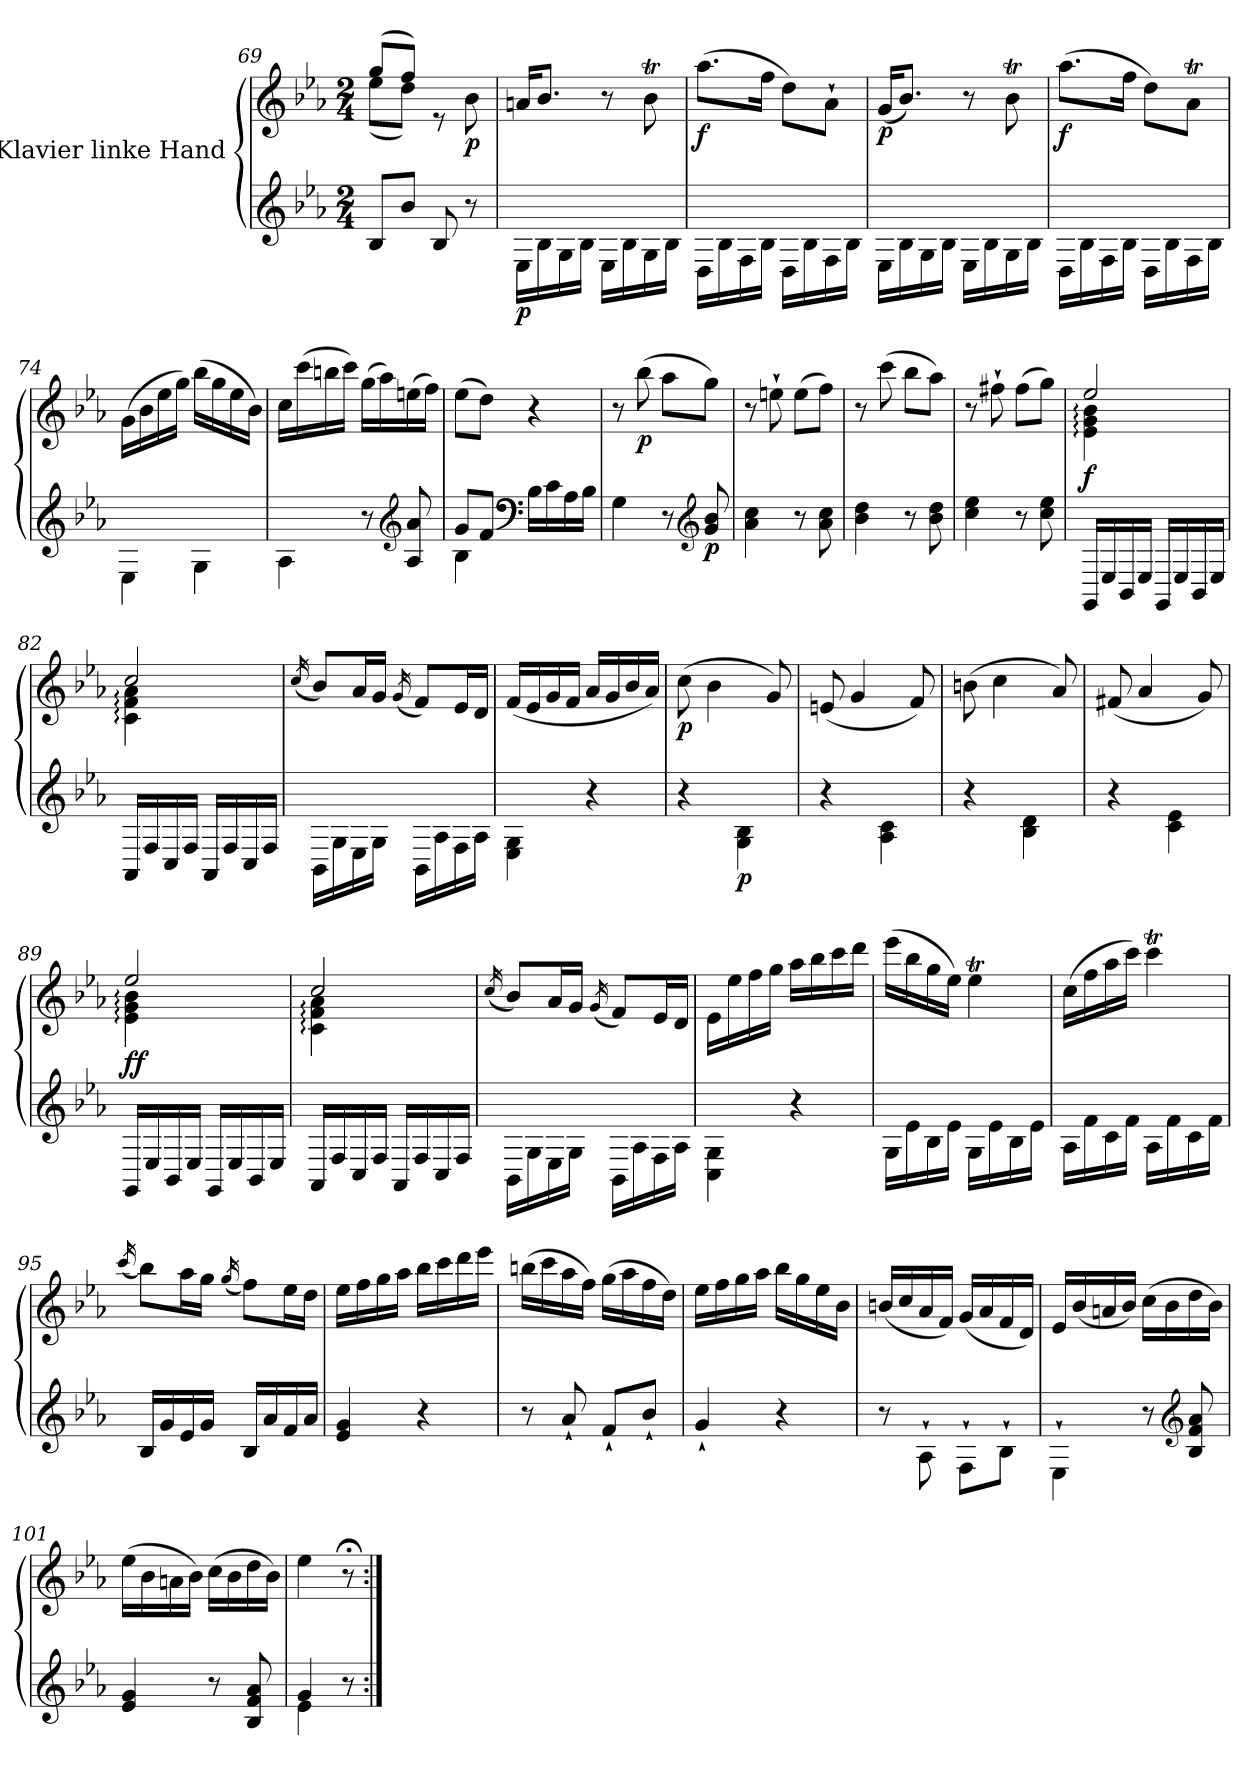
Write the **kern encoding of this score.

**kern	**kern	**dynam
*part1	*part1	*part1
*staff2	*staff1	*staff1/2
*I"Klavier linke Hand	*	*
*clefG2	*clefG2	*
*k[b-e-a-]	*k[b-e-a-]	*
*M2/4	*M2/4	*
=69	=69	=69
*	*^	*
8B-/L	(>8gg/L	(<8ee-\L	.
8b-/J	8ff/J)	8dd\J)	.
8B-/	8re	8ryy	.
!	!	!	!LO:DY:b
8r	8ryy	8b-\	p
=70	=70	=70	=70
!	!	!	!LO:DY:b=2
*	*v	*v	*
16E-\LL	16an/KL	p
16B-\	8.b-/J	.
16G\	.	.
16B-\JJ	.	.
16E-\LL	8r	.
16B-\	.	.
16G\	8b-T\	.
16B-\JJ	.	.
=71	=71	=71
!	!	!LO:DY:b
16D\LL	(>8.aa-\L	f
16B-\	.	.
16F\	.	.
16B-\JJ	16ff\Jk	.
16D\LL	8dd\L)	.
16B-\	.	.
16F\	8a-`\J	.
16B-\JJ	.	.
=72	=72	=72
!	!	!LO:DY:b
16E-\LL	(<16g/KL	p
16B-\	8.b-/J)	.
16G\	.	.
16B-\JJ	.	.
16E-\LL	8r	.
16B-\	.	.
16G\	8b-T\	.
16B-\JJ	.	.
=73	=73	=73
!	!	!LO:DY:b
16D\LL	(>8.aa-\L	f
16B-\	.	.
16F\	.	.
16B-\JJ	16ff\Jk	.
16D\LL	8dd\L)	.
16B-\	.	.
16F\	8a-T\J	.
16B-\JJ	.	.
=74	=74	=74
4E-\	(>16g\LL	.
.	16b-\	.
.	16ee-\	.
.	16gg\JJ)	.
4G\	(>16bb-\LL	.
.	16gg\	.
.	16ee-\	.
.	16b-\JJ)	.
=75	=75	=75
4A-\	16cc\LL	.
.	(>16ccc\	.
.	16bbn\	.
.	16ccc\JJ)	.
8r	(>16gg\LL	.
.	16aa-\)	.
*clefG2	*	*
8A-/ 8a-/	(>16een\	.
.	16ff\JJ)	.
=76	=76	=76
*^	*	*
8g/L	4B-\	(>8ee-\L	.
8f/J	.	8dd\J)	.
*clefF4	*	*	*
16B-\LL	4ryy	4r	.
16c\	.	.	.
16A-\	.	.	.
16B-\JJ	.	.	.
*v	*v	*	*
=77	=77	=77
4G\	8r	.
!	!	!LO:DY:b
.	(>8bb-\	p
8r	8aa-\L	.
*clefG2	*	*
!	!	!LO:DY:b=2
8g/ 8b-/	8gg\J)	p
=78	=78	=78
4a-\ 4cc\	8r	.
.	8een`\	.
8r	(>8ee\L	.
8a-\ 8cc\	8ff\J)	.
=79	=79	=79
4b-\ 4dd\	8r	.
.	(>8ccc\	.
8r	8bb-\L	.
8b-\ 8dd\	8aa-\J)	.
=80	=80	=80
4cc\ 4ee-\	8r	.
.	8ff#X`\	.
8r	(>8ff#\L	.
8cc\ 8ee-\	8gg\J)	.
=81	=81	=81
*	*^	*
!	!	!	!LO:DY:b
16GG/LL	2ee-/	4e-\: 4g\: 4b-\:	f
16E-/	.	.	.
16BB-/	.	.	.
16E-/JJ	.	.	.
16GG/LL	.	4ryy	.
16E-/	.	.	.
16BB-/	.	.	.
16E-/JJ	.	.	.
=82	=82	=82	=82
16AA-/LL	2cc/	4c\: 4f\: 4a-\:	.
16F/	.	.	.
16C/	.	.	.
16F/JJ	.	.	.
16AA-/LL	.	4ryy	.
16F/	.	.	.
16C/	.	.	.
16F/JJ	.	.	.
*	*v	*v	*
=83	=83	=83
.	(<16qcc/	.
16BB-\LL	8b-/L)	.
16G\	.	.
16E-\	16a-/L	.
16G\JJ	16g/JJ	.
.	(<16qg/	.
16BB-\LL	8f/L)	.
16A-\	.	.
16F\	16e-/L	.
16A-\JJ	16d/JJ	.
=84	=84	=84
4E-\ 4G\	(<16f/LL	.
.	16e-/	.
.	16g/	.
.	16f/JJ	.
4r	16a-/LL	.
.	16g/	.
.	16b-/	.
.	16a-/JJ)	.
=85	=85	=85
*^	*	*
!	!	!	!LO:DY:b
4r	4ryy	(>8cc\	p
.	.	4b-\	.
!	!	!	!LO:DY:b=2
4G\ 4B-\	4ryy	.	p
.	.	8g/)	.
=86	=86	=86	=86
4r	4ryy	(<8en/	.
.	.	4g/	.
4A-\ 4c\	4ryy	.	.
.	.	8f/)	.
=87	=87	=87	=87
4r	4ryy	(>8bn\	.
.	.	4cc\	.
4B-\ 4d\	4ryy	.	.
.	.	8a-/)	.
*v	*v	*	*
=88	=88	=88
4r	(<8f#X/	.
.	4a-/	.
4c\ 4e-\	.	.
.	8g/)	.
=89	=89	=89
*	*^	*
!	!	!	!LO:DY:b
!	!	!	!LO:DY:n=1:b
16GG/LL	2ee-/	4e-\: 4g\: 4b-\:	f f
16E-/	.	.	.
16BB-/	.	.	.
16E-/JJ	.	.	.
16GG/LL	.	4ryy	.
16E-/	.	.	.
16BB-/	.	.	.
16E-/JJ	.	.	.
=90	=90	=90	=90
16AA-/LL	2cc/	4c\: 4f\: 4a-\:	.
16F/	.	.	.
16C/	.	.	.
16F/JJ	.	.	.
16AA-/LL	.	4ryy	.
16F/	.	.	.
16C/	.	.	.
16F/JJ	.	.	.
*	*v	*v	*
=91	=91	=91
.	(<16qcc/	.
16BB-\LL	8b-/L)	.
16G\	.	.
16E-\	16a-/L	.
16G\JJ	16g/JJ	.
.	(<16qg/	.
16BB-\LL	8f/L)	.
16A-\	.	.
16F\	16e-/L	.
16A-\JJ	16d/JJ	.
=92	=92	=92
4C\ 4G\	16e-\LL	.
.	16ee-\	.
.	16ff\	.
.	16gg\JJ	.
4r	16aa-\LL	.
.	16bb-\	.
.	16ccc\	.
.	16ddd\JJ	.
=93	=93	=93
16G\LL	(>16eee-\LL	.
16e-\	16bb-\	.
16B-\	16gg\	.
16e-\JJ	16ee-\JJ)	.
16G\LL	4ee-T\	.
16e-\	.	.
16B-\	.	.
16e-\JJ	.	.
=94	=94	=94
16A-\LL	(>16cc\LL	.
16f\	16ff\	.
16c\	16aa-\	.
16f\JJ	16ccc\JJ)	.
16A-\LL	4cccT\	.
16f\	.	.
16c\	.	.
16f\JJ	.	.
=95	=95	=95
.	(<16qccc/	.
16B-/LL	8bb-\L)	.
16g/	.	.
16e-/	16aa-\L	.
16g/JJ	16gg\JJ	.
.	(<16qgg/	.
16B-/LL	8ff\L)	.
16a-/	.	.
16f/	16ee-\L	.
16a-/JJ	16dd\JJ	.
=96	=96	=96
4e-/ 4g/	16ee-\LL	.
.	16ff\	.
.	16gg\	.
.	16aa-\JJ	.
4r	16bb-\LL	.
.	16ccc\	.
.	16ddd\	.
.	16eee-\JJ	.
=97	=97	=97
8r	(>16bbn\LL	.
.	16ccc\	.
8a-`/	16aa-\	.
.	16ff\JJ)	.
8f`/L	(>16gg\LL	.
.	16aa-\	.
8b-`/J	16ff\	.
.	16dd\JJ)	.
=98	=98	=98
4g`/	16ee-\LL	.
.	16ff\	.
.	16gg\	.
.	16aa-\JJ	.
4r	16bb-\LL	.
.	16gg\	.
.	16ee-\	.
.	16b-\JJ	.
=99	=99	=99
8r	(<16bn/LL	.
.	16cc/	.
8A-`\	16a-/	.
.	16f/JJ)	.
8F`\L	(<16g/LL	.
.	16a-/	.
8B-`\J	16f/	.
.	16d/JJ)	.
=100	=100	=100
4E-`\	16e-/LL	.
.	(<16b-/	.
.	16an/	.
.	16b-/JJ)	.
8r	(>16cc\LL	.
.	16b-\	.
*clefG2	*	*
8B-/ 8f/ 8a-/	16dd\	.
.	16b-\JJ)	.
=101	=101	=101
4e-/ 4g/	(>16ee-\LL	.
.	16b-\	.
.	16an\	.
.	16b-\JJ)	.
8r	(>16cc\LL	.
.	16b-\	.
8B-/ 8f/ 8a-/	16dd\	.
.	16b-\JJ)	.
=102	=102	=102
*^	*	*
4g/	4e-\	4ee-\	.
8r	8r;yy	8r;<	.
*v	*v	*	*
=:|!	=:|!	=:|!
*-	*-	*-
